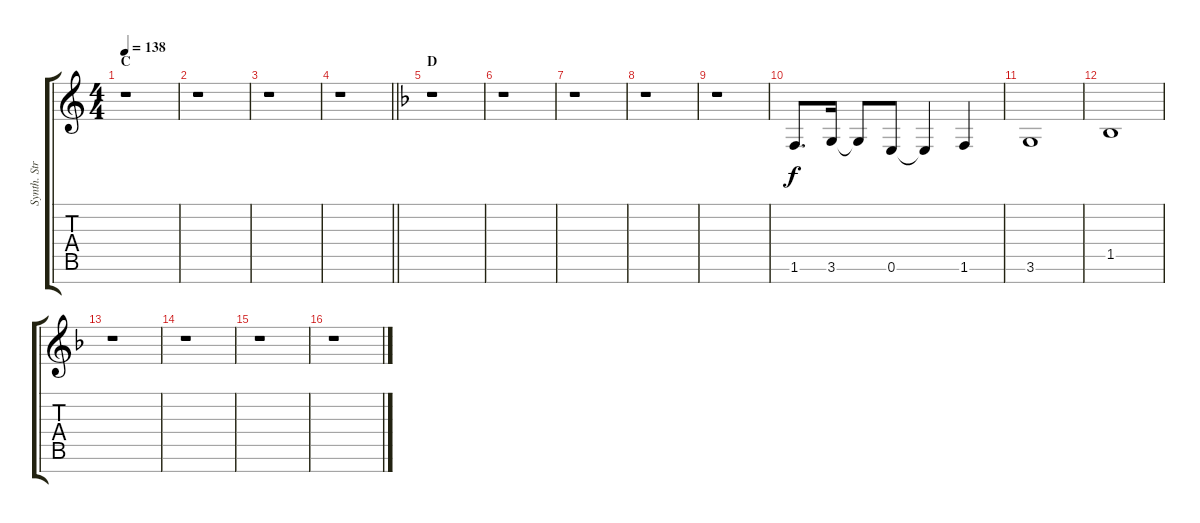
\track ("Synth. Strings III" "Synth. Str") {instrument stringensemble1}
\staff {score tabs}
\tuning (E5 B4 G4 D4 A3 E3 B2) {hide}
\ts (4 4)
\section ("" "C")
\tempo 138
\clef g2
\ks c
r.1{dy f} |
r.1 |
r.1 |
\barLineRight lightlight
r.1 |
\section ("" "D")
\ks f
r.1 |
r.1 |
r.1 |
r.1 |
r.1 |
1.6.8{d} 3.6.16 3.6{t}.8 0.6.8 0.6{t}.4 1.6.4 |
3.6.1 |
1.5.1 |
r.1 |
r.1 |
r.1 |
r.1
